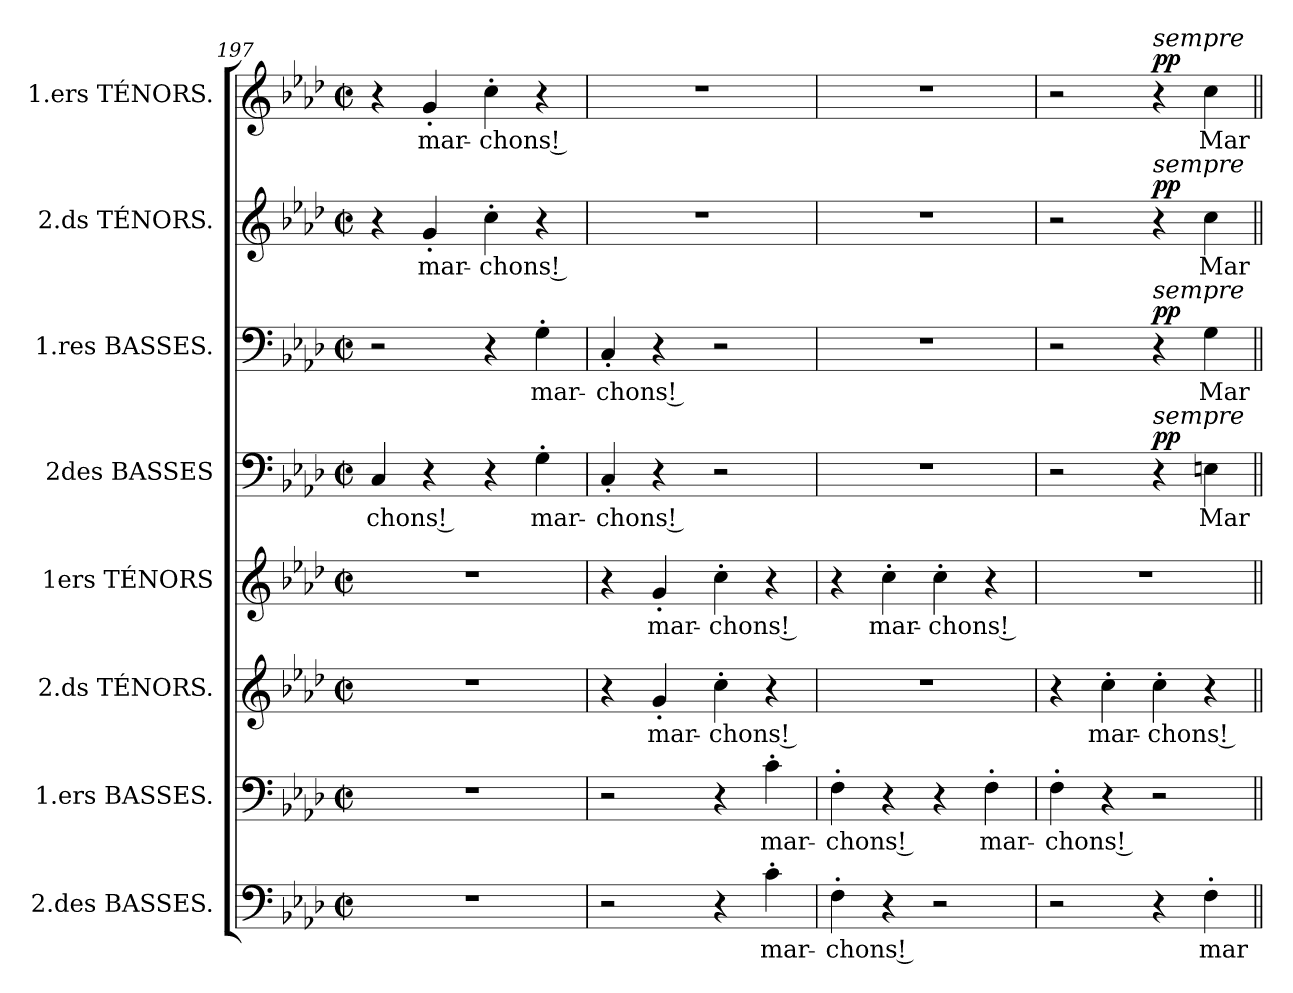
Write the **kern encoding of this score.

**kern	**text	**kern	**text	**kern	**text	**kern	**text	**kern	**text	**dynam	**kern	**text	**dynam	**kern	**text	**dynam	**kern	**text	**dynam
*part8	*part8	*part7	*part7	*part6	*part6	*part5	*part5	*part4	*part4	*part4	*part3	*part3	*part3	*part2	*part2	*part2	*part1	*part1	*part1
*staff8	*staff8	*staff7	*staff7	*staff6	*staff6	*staff5	*staff5	*staff4	*staff4	*staff4	*staff3	*staff3	*staff3	*staff2	*staff2	*staff2	*staff1	*staff1	*staff1
*I"2.des BASSES.	*	*I"1.ers BASSES.	*	*I"2.ds TÉNORS.	*	*I"1ers TÉNORS	*	*I"2des BASSES	*	*	*I"1.res BASSES.	*	*	*I"2.ds TÉNORS.	*	*	*I"1.ers TÉNORS.	*	*
*clefF4	*	*clefF4	*	*clefG2	*	*clefG2	*	*clefF4	*	*	*clefF4	*	*	*clefG2	*	*	*clefG2	*	*
*k[b-e-a-d-]	*	*k[b-e-a-d-]	*	*k[b-e-a-d-]	*	*k[b-e-a-d-]	*	*k[b-e-a-d-]	*	*	*k[b-e-a-d-]	*	*	*k[b-e-a-d-]	*	*	*k[b-e-a-d-]	*	*
*A-:	*	*A-:	*	*A-:	*	*A-:	*	*A-:	*	*	*A-:	*	*	*A-:	*	*	*A-:	*	*
*M2/2	*	*M2/2	*	*M2/2	*	*M2/2	*	*M2/2	*	*	*M2/2	*	*	*M2/2	*	*	*M2/2	*	*
*met(c|)	*	*met(c|)	*	*met(c|)	*	*met(c|)	*	*met(c|)	*	*	*met(c|)	*	*	*met(c|)	*	*	*met(c|)	*	*
=197	=197	=197	=197	=197	=197	=197	=197	=197	=197	=197	=197	=197	=197	=197	=197	=197	=197	=197	=197
!	!	!	!	!	!	!	!	!	!LO:LY:b	!	!	!	!	!	!	!	!	!	!
1r	.	1r	.	1r	.	1r	.	4C/	-chons !	.	2r	.	.	4r	.	.	4r	.	.
!	!	!	!	!	!	!	!	!	!	!	!	!	!	!	!LO:LY:b	!	!	!	!
!	!	!	!	!	!	!	!	!	!	!	!	!	!	!	!	!	!	!LO:LY:b	!
.	.	.	.	.	.	.	.	4r	.	.	.	.	.	4g'</	mar-	.	4g'</	mar-	.
!	!	!	!	!	!	!	!	!	!	!	!	!	!	!	!LO:LY:b	!	!	!	!
!	!	!	!	!	!	!	!	!	!	!	!	!	!	!	!	!	!	!LO:LY:b	!
.	.	.	.	.	.	.	.	4r	.	.	4r	.	.	4cc'>\	-chons !	.	4cc'>\	-chons !	.
!	!	!	!	!	!	!	!	!	!LO:LY:b	!	!	!	!	!	!	!	!	!	!
!	!	!	!	!	!	!	!	!	!	!	!	!LO:LY:b	!	!	!	!	!	!	!
.	.	.	.	.	.	.	.	4G'>\	mar-	.	4G'>\	mar-	.	4r	.	.	4r	.	.
=198	=198	=198	=198	=198	=198	=198	=198	=198	=198	=198	=198	=198	=198	=198	=198	=198	=198	=198	=198
!	!	!	!	!	!	!	!	!	!LO:LY:b	!	!	!	!	!	!	!	!	!	!
!	!	!	!	!	!	!	!	!	!	!	!	!LO:LY:b	!	!	!	!	!	!	!
2r	.	2r	.	4r	.	4r	.	4C'</	-chons !	.	4C'</	-chons !	.	1r	.	.	1r	.	.
!	!	!	!	!	!LO:LY:b	!	!	!	!	!	!	!	!	!	!	!	!	!	!
!	!	!	!	!	!	!	!LO:LY:b	!	!	!	!	!	!	!	!	!	!	!	!
.	.	.	.	4g'</	mar-	4g'</	mar-	4r	.	.	4r	.	.	.	.	.	.	.	.
!	!	!	!	!	!LO:LY:b	!	!	!	!	!	!	!	!	!	!	!	!	!	!
!	!	!	!	!	!	!	!LO:LY:b	!	!	!	!	!	!	!	!	!	!	!	!
4r	.	4r	.	4cc'>\	-chons !	4cc'>\	-chons !	2r	.	.	2r	.	.	.	.	.	.	.	.
!	!LO:LY:b	!	!	!	!	!	!	!	!	!	!	!	!	!	!	!	!	!	!
!	!	!	!LO:LY:b	!	!	!	!	!	!	!	!	!	!	!	!	!	!	!	!
4c'>\	mar-	4c'>\	mar-	4r	.	4r	.	.	.	.	.	.	.	.	.	.	.	.	.
!!LO:PB:g=z
=199	=199	=199	=199	=199	=199	=199	=199	=199	=199	=199	=199	=199	=199	=199	=199	=199	=199	=199	=199
!	!LO:LY:b	!	!	!	!	!	!	!	!	!	!	!	!	!	!	!	!	!	!
!	!	!	!LO:LY:b	!	!	!	!	!	!	!	!	!	!	!	!	!	!	!	!
4F'>\	-chons !	4F'>\	-chons !	1r	.	4r	.	1r	.	.	1r	.	.	1r	.	.	1r	.	.
!	!	!	!	!	!	!	!LO:LY:b	!	!	!	!	!	!	!	!	!	!	!	!
4r	.	4r	.	.	.	4cc'>\	mar-	.	.	.	.	.	.	.	.	.	.	.	.
!	!	!	!	!	!	!	!LO:LY:b	!	!	!	!	!	!	!	!	!	!	!	!
2r	.	4r	.	.	.	4cc'>\	-chons !	.	.	.	.	.	.	.	.	.	.	.	.
!	!	!	!LO:LY:b	!	!	!	!	!	!	!	!	!	!	!	!	!	!	!	!
.	.	4F'>\	mar-	.	.	4r	.	.	.	.	.	.	.	.	.	.	.	.	.
=200	=200	=200	=200	=200	=200	=200	=200	=200	=200	=200	=200	=200	=200	=200	=200	=200	=200	=200	=200
!	!	!	!LO:LY:b	!	!	!	!	!	!	!	!	!	!	!	!	!	!	!	!
2r	.	4F'>\	-chons !	4r	.	1r	.	2r	.	.	2r	.	.	2r	.	.	2r	.	.
!	!	!	!	!	!LO:LY:b	!	!	!	!	!	!	!	!	!	!	!	!	!	!
.	.	4r	.	4cc'>\	mar-	.	.	.	.	.	.	.	.	.	.	.	.	.	.
!	!	!	!	!	!	!	!	!	!	!	!	!	!	!	!	!	!LO:TX:a:i:t=sempre	!	!
!	!	!	!	!	!	!	!	!	!	!	!	!	!	!LO:TX:a:i:t=sempre	!	!	!	!	!
!	!	!	!	!	!	!	!	!	!	!	!LO:TX:a:i:t=sempre	!	!	!	!	!	!	!	!
!	!	!	!	!	!	!	!	!LO:TX:a:i:t=sempre	!	!	!	!	!	!	!	!	!	!	!
!	!	!	!	!	!LO:LY:b	!	!	!	!	!LO:DY:a	!	!	!LO:DY:a	!	!	!LO:DY:a	!	!	!LO:DY:a
4r	.	2r	.	4cc'>\	-chons !	.	.	4r	.	pp	4r	.	pp	4r	.	pp	4r	.	pp
!	!LO:LY:b	!	!	!	!	!	!	!	!	!	!	!	!	!	!	!	!	!	!
!	!	!	!	!	!	!	!	!	!LO:LY:b	!	!	!	!	!	!	!	!	!	!
!	!	!	!	!	!	!	!	!	!	!	!	!LO:LY:b	!	!	!	!	!	!	!
!	!	!	!	!	!	!	!	!	!	!	!	!	!	!	!LO:LY:b	!	!	!	!
!	!	!	!	!	!	!	!	!	!	!	!	!	!	!	!	!	!	!LO:LY:b	!
4F'>\	mar-	.	.	4r	.	.	.	4En\	Mar-	.	4G\	Mar-	.	4cc\	Mar-	.	4cc\	Mar-	.
=||	=||	=||	=||	=||	=||	=||	=||	=||	=||	=||	=||	=||	=||	=||	=||	=||	=||	=||	=||
*-	*-	*-	*-	*-	*-	*-	*-	*-	*-	*-	*-	*-	*-	*-	*-	*-	*-	*-	*-
